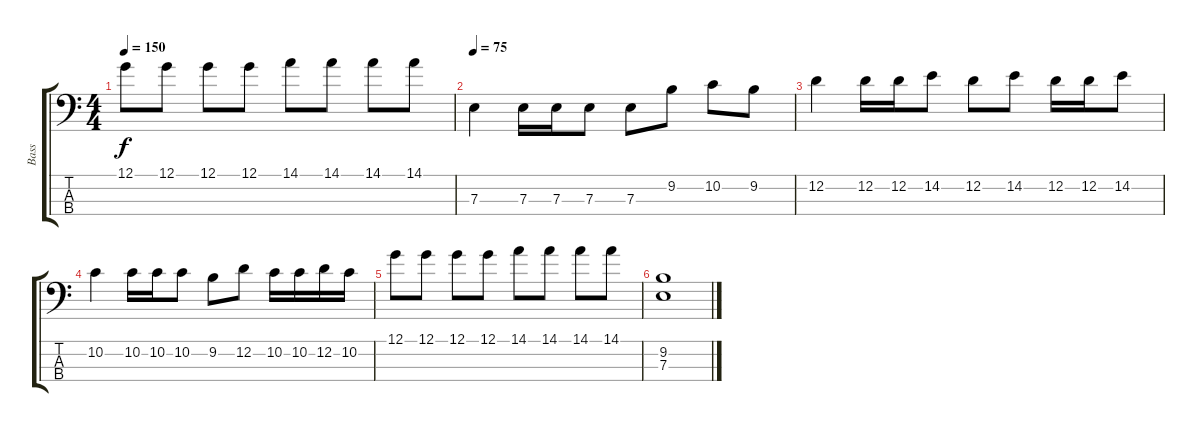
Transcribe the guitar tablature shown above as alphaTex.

\track ("Bass" "Bass") {instrument slapbass2}
\staff {score tabs}
\tuning (G2 D2 A1 E1) {hide}
\ts (4 4)
\tempo 150
\clef f4
\ks c
12.1.8{dy f} 12.1.8 12.1.8 12.1.8 14.1.8 14.1.8 14.1.8 14.1.8 |
\tempo 75
7.3.4 7.3.16 7.3.16 7.3.8 7.3.8 9.2.8 10.2.8 9.2.8 |
12.2.4 12.2.16 12.2.16 14.2.8 12.2.8 14.2.8 12.2.16 12.2.16 14.2.8 |
10.2.4 10.2.16 10.2.16 10.2.8 9.2.8 12.2.8 10.2.16 10.2.16 12.2.16 10.2.16 |
12.1.8 12.1.8 12.1.8 12.1.8 14.1.8 14.1.8 14.1.8 14.1.8 |
(9.2 7.3).1
